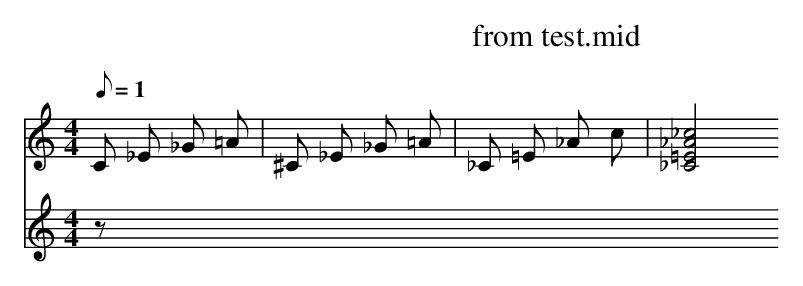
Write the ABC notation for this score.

X:1
T: from test.mid
M: 4/4
L: 1
Q:1=120
K:C
V:1
C _E _G =A| ^C _E _G =A| _C =E _A -c| [_C4 =E4 _A4 _c4]
V:2
z
